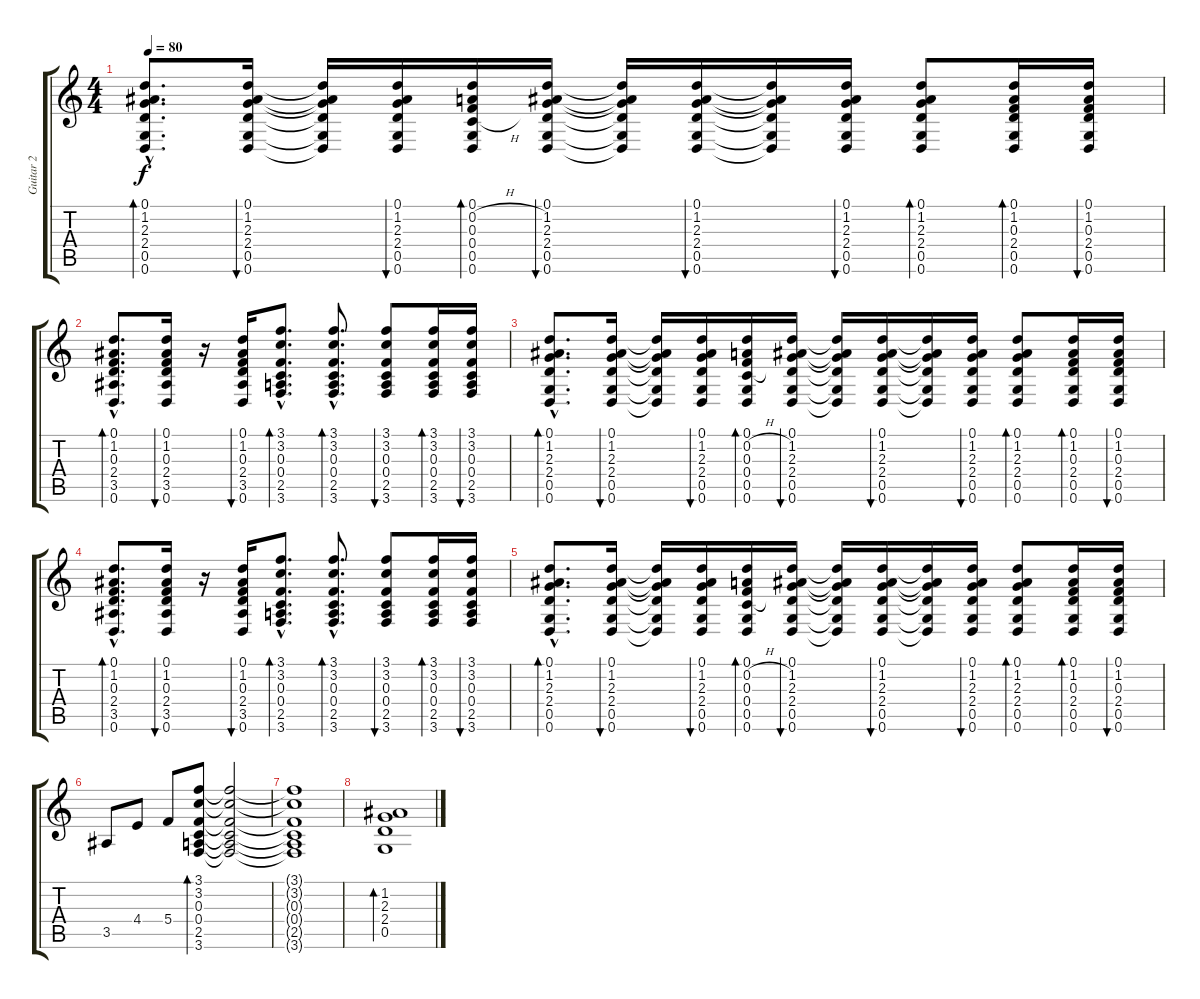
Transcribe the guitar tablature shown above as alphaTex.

\track ("Guitar 2" "Guitar 2") {instrument acousticguitarsteel}
\staff {score tabs}
\tuning (D4 A3 F3 C3 G2 D2) {hide}
\ts (4 4)
\tempo 80
\clef g2
\ks c
(0.1{hac} 1.2{hac} 2.3{hac} 2.4{hac} 0.5{hac} 0.6{hac}).8{d bd 30 dy f} (0.1 1.2 2.3 2.4 0.5 0.6).16{bu 30} (0.1{t} 1.2{t} 2.3{t} 2.4{t} 0.5{t} 0.6{t}).16 (0.1 1.2 2.3 2.4 0.5 0.6).16{bu 30} (0.1 0.2{h} 0.3{h} 0.4{h} 0.5 0.6).16{bd 30} (0.1 1.2 2.3 2.4 0.5 0.6).16{bu 30} (0.1{t} 1.2{t} 2.3{t} 2.4{t} 0.5{t} 0.6{t}).16 (0.1 1.2 2.3 2.4 0.5 0.6).16{bu 30} (0.1{t} 1.2{t} 2.3{t} 2.4{t} 0.5{t} 0.6{t}).16 (0.1 1.2 2.3 2.4 0.5 0.6).16{bu 30} (0.1 1.2 2.3 2.4 0.5 0.6).8{bd 30} (0.1 1.2 0.3 2.4 0.5 0.6).16{bd 30} (0.1 1.2 0.3 2.4 0.5 0.6).16{bu 30} |
(0.1{hac} 1.2{hac} 0.3{hac} 2.4{hac} 3.5{hac} 0.6{hac}).8{d bd 30} (0.1 1.2 0.3 2.4 3.5 0.6).16{bu 30} r.16 (0.1 1.2 0.3 2.4 3.5 0.6).16{bu 30} (3.1{hac} 3.2{hac} 0.3{hac} 0.4{hac} 2.5{hac} 3.6{hac}).8{d bd 30} (3.1{hac} 3.2{hac} 0.3{hac} 0.4{hac} 2.5{hac} 3.6{hac}).8{d bd 30} (3.1 3.2 0.3 0.4 2.5 3.6).8{bu 30} (3.1 3.2 0.3 0.4 2.5 3.6).16{bd 30} (3.1 3.2 0.3 0.4 2.5 3.6).16{bu 30} |
(0.1{hac} 1.2{hac} 2.3{hac} 2.4{hac} 0.5{hac} 0.6{hac}).8{d bd 30} (0.1 1.2 2.3 2.4 0.5 0.6).16{bu 30} (0.1{t} 1.2{t} 2.3{t} 2.4{t} 0.5{t} 0.6{t}).16 (0.1 1.2 2.3 2.4 0.5 0.6).16{bu 30} (0.1 0.2{h} 0.3{h} 0.4{h} 0.5 0.6).16{bd 30} (0.1 1.2 2.3 2.4 0.5 0.6).16{bu 30} (0.1{t} 1.2{t} 2.3{t} 2.4{t} 0.5{t} 0.6{t}).16 (0.1 1.2 2.3 2.4 0.5 0.6).16{bu 30} (0.1{t} 1.2{t} 2.3{t} 2.4{t} 0.5{t} 0.6{t}).16 (0.1 1.2 2.3 2.4 0.5 0.6).16{bu 30} (0.1 1.2 2.3 2.4 0.5 0.6).8{bd 30} (0.1 1.2 0.3 2.4 0.5 0.6).16{bd 30} (0.1 1.2 0.3 2.4 0.5 0.6).16{bu 30} |
(0.1{hac} 1.2{hac} 0.3{hac} 2.4{hac} 3.5{hac} 0.6{hac}).8{d bd 30} (0.1 1.2 0.3 2.4 3.5 0.6).16{bu 30} r.16 (0.1 1.2 0.3 2.4 3.5 0.6).16{bu 30} (3.1{hac} 3.2{hac} 0.3{hac} 0.4{hac} 2.5{hac} 3.6{hac}).8{d bd 30} (3.1{hac} 3.2{hac} 0.3{hac} 0.4{hac} 2.5{hac} 3.6{hac}).8{d bd 30} (3.1 3.2 0.3 0.4 2.5 3.6).8{bu 30} (3.1 3.2 0.3 0.4 2.5 3.6).16{bd 30} (3.1 3.2 0.3 0.4 2.5 3.6).16{bu 30} |
(0.1{hac} 1.2{hac} 2.3{hac} 2.4{hac} 0.5{hac} 0.6{hac}).8{d bd 30} (0.1 1.2 2.3 2.4 0.5 0.6).16{bu 30} (0.1{t} 1.2{t} 2.3{t} 2.4{t} 0.5{t} 0.6{t}).16 (0.1 1.2 2.3 2.4 0.5 0.6).16{bu 30} (0.1 0.2{h} 0.3{h} 0.4{h} 0.5 0.6).16{bd 30} (0.1 1.2 2.3 2.4 0.5 0.6).16{bu 30} (0.1{t} 1.2{t} 2.3{t} 2.4{t} 0.5{t} 0.6{t}).16 (0.1 1.2 2.3 2.4 0.5 0.6).16{bu 30} (0.1{t} 1.2{t} 2.3{t} 2.4{t} 0.5{t} 0.6{t}).16 (0.1 1.2 2.3 2.4 0.5 0.6).16{bu 30} (0.1 1.2 2.3 2.4 0.5 0.6).8{bd 30} (0.1 1.2 0.3 2.4 0.5 0.6).16{bd 30} (0.1 1.2 0.3 2.4 0.5 0.6).16{bu 30} |
3.5.8 4.4.8 5.4.8 (3.1 3.2 0.3 0.4 2.5 3.6).8{bd 120} (3.1{t} 3.2{t} 0.3{t} 0.4{t} 2.5{t} 3.6{t}).2 |
(3.1{t} 3.2{t} 0.3{t} 0.4{t} 2.5{t} 3.6{t}).1 |
(1.2 2.3 2.4 0.5).1{bd 240}
